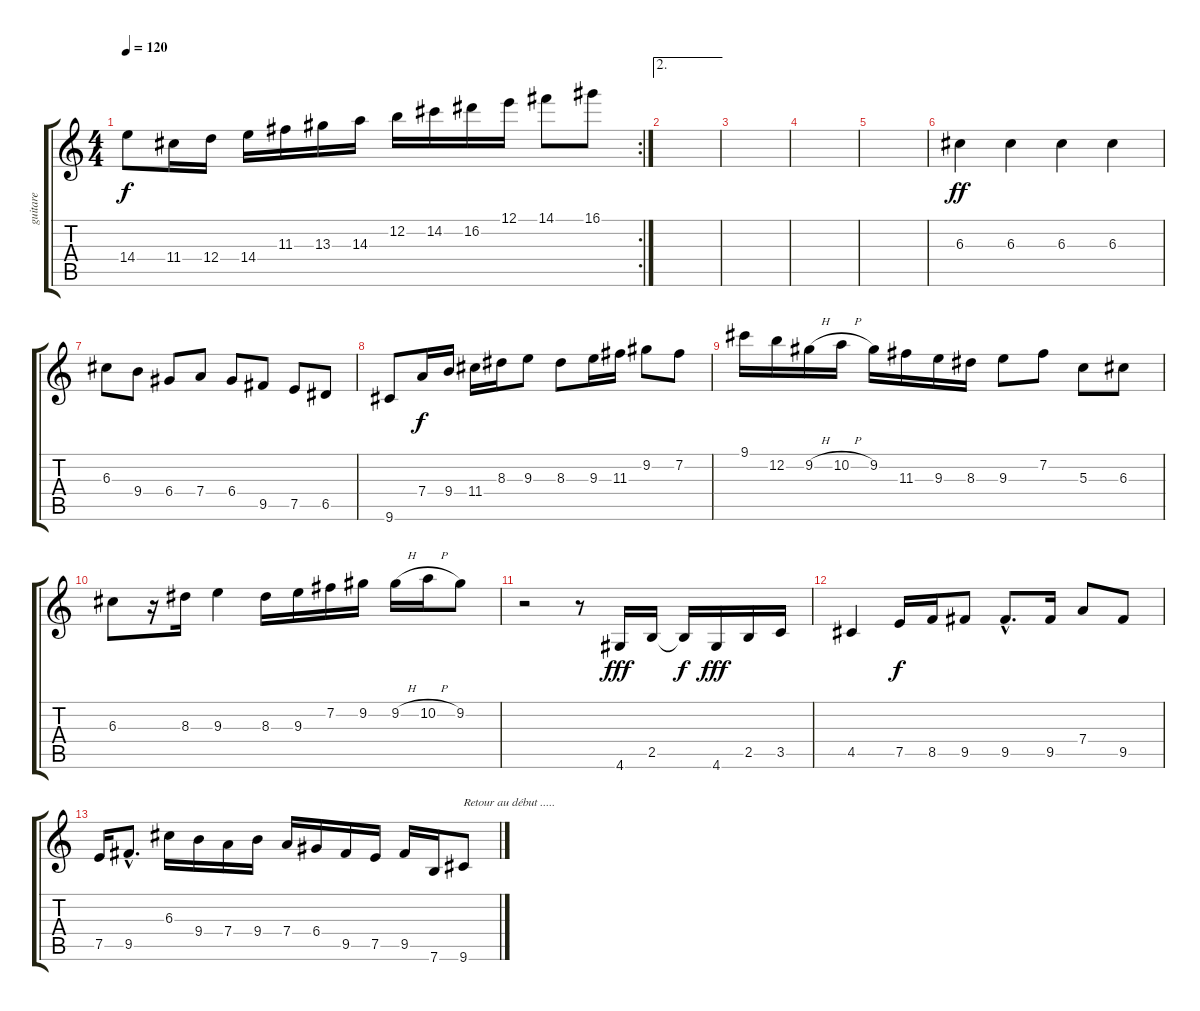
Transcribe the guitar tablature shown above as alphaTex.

\track ("guitare" "guitare") {instrument distortionguitar}
\staff {score tabs}
\tuning (E4 B3 G3 D3 A2 E2) {hide}
\rc 2
\ts (4 4)
\tempo 120
\clef g2
\ks c
14.4.8{dy f} 11.4.16 12.4.16 14.4.16 11.3.16 13.3.16 14.3.16 12.2.16 14.2.16 16.2.16 12.1.16 14.1.8 16.1.8 |
\ae 2
|
|
|
|
6.3.4{dy ff} 6.3.4 6.3.4 6.3.4 |
6.3.8 9.4.8 6.4.8 7.4.8 6.4.8 9.5.8 7.5.8 6.5.8 |
9.6.8 7.4.16{dy f} 9.4.16 11.4.16 8.3.16 9.3.8 8.3.8 9.3.16 11.3.16 9.2.8 7.2.8 |
9.1.16 12.2.16 9.2{h}.16 10.2{h}.16 9.2.16 11.3.16 9.3.16 8.3.16 9.3.8 7.2.8 5.3.8 6.3.8 |
6.3.8 r.16 8.3.16 9.3.4 8.3.16 9.3.16 7.2.16 9.2.16 9.2{h}.16 10.2{h}.16 9.2.8 |
r.2 r.8 4.6.16{dy fff} 2.5.16 2.5{t}.16{dy f} 4.6.16{dy fff} 2.5.16 3.5.16 |
4.5.4 7.5.16{dy f} 8.5.16 9.5.8 9.5{hac}.8{d} 9.5.16 7.4.8 9.5.8 |
7.5.16 9.5{hac}.8{d} 6.3.16 9.4.16 7.4.16 9.4.16 7.4.16 6.4.16 9.5.16 7.5.16 9.5.16 7.6.16 9.6.8{txt "Retour au début ....."}
